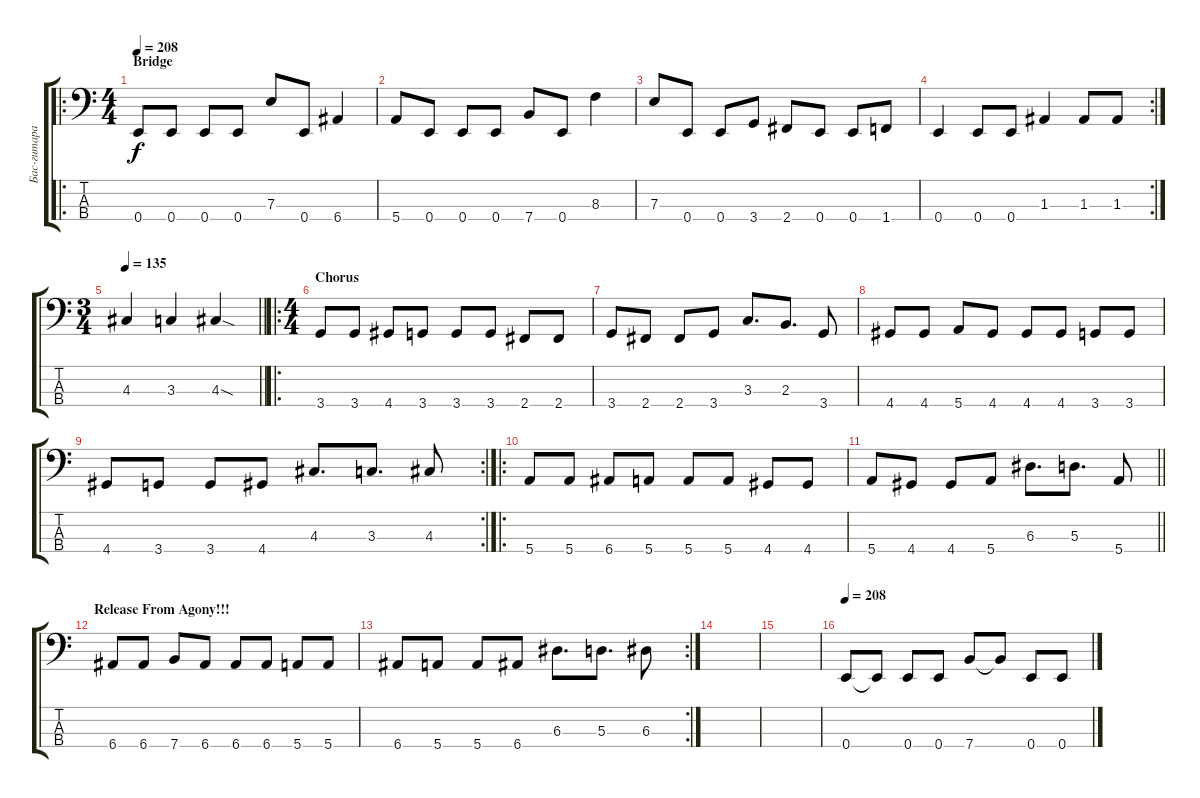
\track ("Бас-гитара Schmier" "Бас-гитара") {instrument electricbasspick}
\staff {score tabs}
\tuning (G2 D2 A1 E1) {hide}
\ro
\ts (4 4)
\section ("" "Bridge")
\tempo 208
\clef f4
\ks c
0.4.8{dy f} 0.4.8 0.4.8 0.4.8 7.3.8 0.4.8 6.4.4 |
5.4.8 0.4.8 0.4.8 0.4.8 7.4.8 0.4.8 8.3.4 |
7.3.8 0.4.8 0.4.8 3.4.8 2.4.8 0.4.8 0.4.8 1.4.8 |
\rc 2
0.4.4 0.4.8 0.4.8 1.3.4 1.3.8 1.3.8 |
\ts (3 4)
\tempo 135
\barLineRight lightlight
4.3.4 3.3.4 4.3{sod}.4 |
\ro
\ts (4 4)
\section ("" "Chorus")
3.4.8 3.4.8 4.4.8 3.4.8 3.4.8 3.4.8 2.4.8 2.4.8 |
3.4.8 2.4.8 2.4.8 3.4.8 3.3.8{d} 2.3.8{d} 3.4.8 |
4.4.8 4.4.8 5.4.8 4.4.8 4.4.8 4.4.8 3.4.8 3.4.8 |
\rc 2
4.4.8 3.4.8 3.4.8 4.4.8 4.3.8{d} 3.3.8{d} 4.3.8 |
\ro
5.4.8 5.4.8 6.4.8 5.4.8 5.4.8 5.4.8 4.4.8 4.4.8 |
\barLineRight lightlight
5.4.8 4.4.8 4.4.8 5.4.8 6.3.8{d} 5.3.8{d} 5.4.8 |
\section ("" "Release From Agony!!!")
6.4.8 6.4.8 7.4.8 6.4.8 6.4.8 6.4.8 5.4.8 5.4.8 |
\rc 2
6.4.8 5.4.8 5.4.8 6.4.8 6.3.8{d} 5.3.8{d} 6.3.8 |
|
|
\tempo 208
0.4.8 0.4{t}.8 0.4.8 0.4.8 7.4.8 7.4{t}.8 0.4.8 0.4.8
